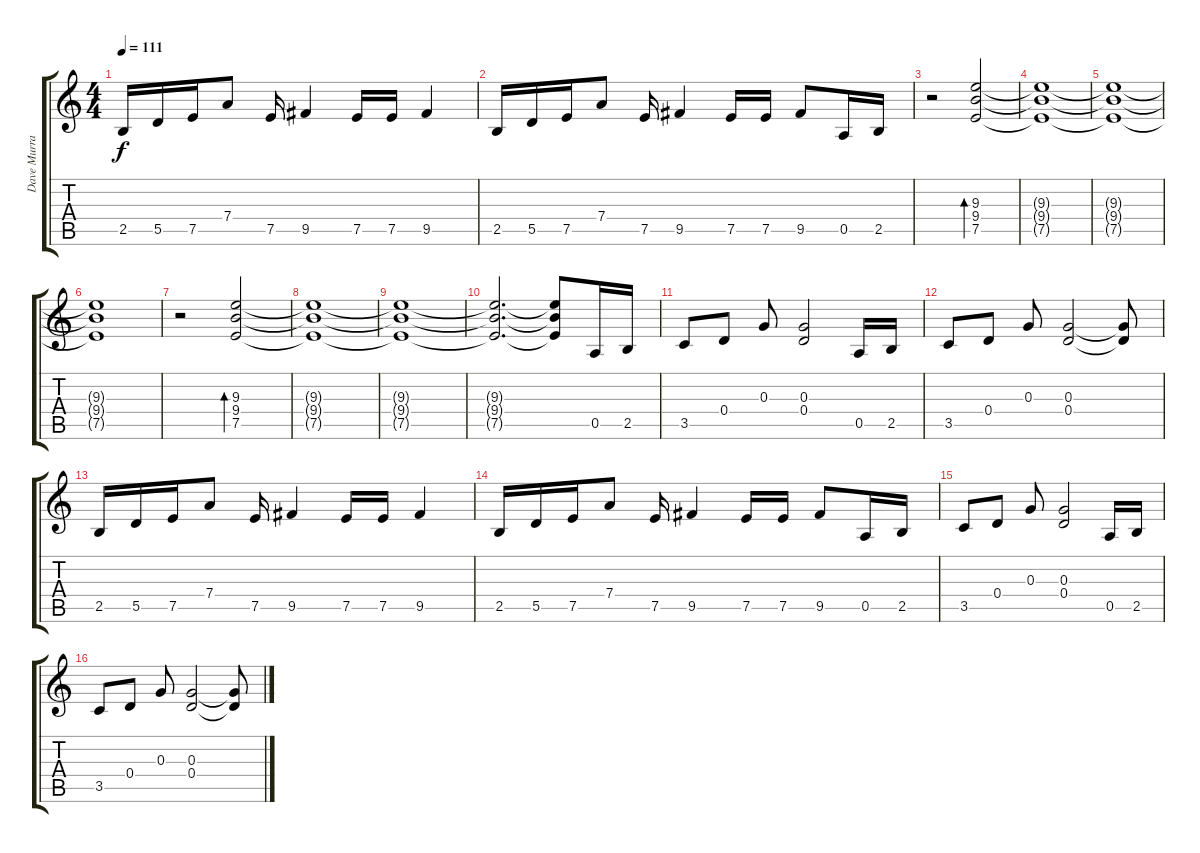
\track ("Dave Murray" "Dave Murra") {instrument overdrivenguitar}
\staff {score tabs}
\tuning (E4 B3 G3 D3 A2 E2) {hide}
\ts (4 4)
\tempo 111
\clef g2
\ks c
2.5.16{dy f} 5.5.16 7.5.16 7.4.8 7.5.16 9.5.4 7.5.16 7.5.16 9.5.4 |
2.5.16 5.5.16 7.5.16 7.4.8 7.5.16 9.5.4 7.5.16 7.5.16 9.5.8 0.5.16 2.5.16 |
r.2 (9.3 9.4 7.5).2{bd 480 volume 16 instrument electricguitarclean} |
(9.3{t} 9.4{t} 7.5{t}).1 |
(9.3{t} 9.4{t} 7.5{t}).1 |
(9.3{t} 9.4{t} 7.5{t}).1 |
r.2 (9.3 9.4 7.5).2{bd 480 volume 16 instrument electricguitarclean} |
(9.3{t} 9.4{t} 7.5{t}).1 |
(9.3{t} 9.4{t} 7.5{t}).1 |
(9.3{t} 9.4{t} 7.5{t}).2{d} (9.3{t} 9.4{t} 7.5{t}).8 0.5.16{volume 13 instrument overdrivenguitar} 2.5.16 |
3.5.8 0.4.8 0.3.8 (0.3 0.4).2 0.5.16 2.5.16 |
3.5.8 0.4.8 0.3.8 (0.3 0.4).2 (0.3{t} 0.4{t}).8 |
2.5.16 5.5.16 7.5.16 7.4.8 7.5.16 9.5.4 7.5.16 7.5.16 9.5.4 |
2.5.16 5.5.16 7.5.16 7.4.8 7.5.16 9.5.4 7.5.16 7.5.16 9.5.8 0.5.16 2.5.16 |
3.5.8 0.4.8 0.3.8 (0.3 0.4).2 0.5.16 2.5.16 |
3.5.8 0.4.8 0.3.8 (0.3 0.4).2 (0.3{t} 0.4{t}).8
